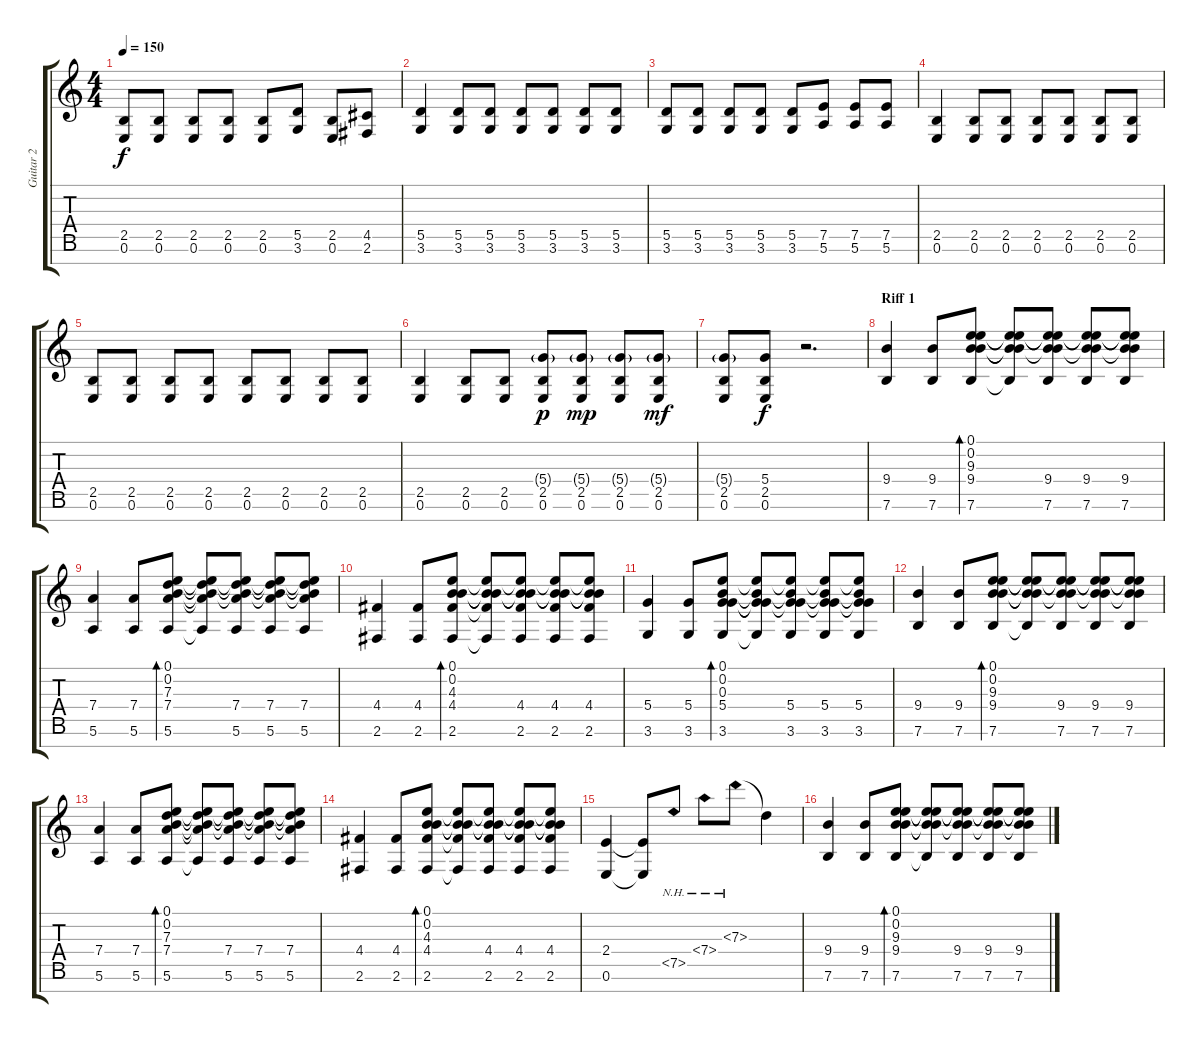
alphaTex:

\track ("Guitar 2" "Guitar 2") {instrument overdrivenguitar}
\staff {score tabs}
\tuning (E4 B3 G3 D3 A2 E2 B1) {hide}
\ts (4 4)
\tempo 150
\clef g2
\ks c
(2.5 0.6).8{dy f} (2.5 0.6).8 (2.5 0.6).8 (2.5 0.6).8 (2.5 0.6).8 (5.5 3.6).8 (2.5 0.6).8 (4.5 2.6).8 |
(5.5 3.6).4 (5.5 3.6).8 (5.5 3.6).8 (5.5 3.6).8 (5.5 3.6).8 (5.5 3.6).8 (5.5 3.6).8 |
(5.5 3.6).8 (5.5 3.6).8 (5.5 3.6).8 (5.5 3.6).8 (5.5 3.6).8 (7.5 5.6).8 (7.5 5.6).8 (7.5 5.6).8 |
(2.5 0.6).4 (2.5 0.6).8 (2.5 0.6).8 (2.5 0.6).8 (2.5 0.6).8 (2.5 0.6).8 (2.5 0.6).8 |
(2.5 0.6).8 (2.5 0.6).8 (2.5 0.6).8 (2.5 0.6).8 (2.5 0.6).8 (2.5 0.6).8 (2.5 0.6).8 (2.5 0.6).8 |
(2.5 0.6).4 (2.5 0.6).8 (2.5 0.6).8 (5.4{g} 2.5 0.6).8{dy p} (5.4{g} 2.5 0.6).8{dy mp} (5.4{g} 2.5 0.6).8 (5.4{g} 2.5 0.6).8{dy mf} |
(5.4{g} 2.5 0.6).8 (5.4 2.5 0.6).8{dy f} r.2{d} |
\section ("" "Riff 1")
(9.4 7.6).4{instrument distortionguitar} (9.4 7.6).8 (0.1 0.2 9.3 9.4 7.6).8{bd 120} (0.1{t} 0.2{t} 9.3{t} 9.4{t} 7.6{t}).8 (0.1{t} 0.2{t} 9.3{t} 9.4 7.6).8 (0.1{t} 0.2{t} 9.3{t} 9.4 7.6).8 (0.1{t} 0.2{t} 9.3{t} 9.4 7.6).8 |
(7.4 5.6).4 (7.4 5.6).8 (0.1 0.2 7.3 7.4 5.6).8{bd 120} (0.1{t} 0.2{t} 7.3{t} 7.4{t} 5.6{t}).8 (0.1{t} 0.2{t} 7.3{t} 7.4 5.6).8 (0.1{t} 0.2{t} 7.3{t} 7.4 5.6).8 (0.1{t} 0.2{t} 7.3{t} 7.4 5.6).8 |
(4.4 2.6).4 (4.4 2.6).8 (0.1 0.2 4.3 4.4 2.6).8{bd 120} (0.1{t} 0.2{t} 4.3{t} 4.4{t} 2.6{t}).8 (0.1{t} 0.2{t} 4.3{t} 4.4 2.6).8 (0.1{t} 0.2{t} 4.3{t} 4.4 2.6).8 (0.1{t} 0.2{t} 4.3{t} 4.4 2.6).8 |
(5.4 3.6).4 (5.4 3.6).8 (0.1 0.2 0.3 5.4 3.6).8{bd 120} (0.1{t} 0.2{t} 0.3{t} 5.4{t} 3.6{t}).8 (0.1{t} 0.2{t} 0.3{t} 5.4 3.6).8 (0.1{t} 0.2{t} 0.3{t} 5.4 3.6).8 (0.1{t} 0.2{t} 0.3{t} 5.4 3.6).8 |
(9.4 7.6).4 (9.4 7.6).8 (0.1 0.2 9.3 9.4 7.6).8{bd 120} (0.1{t} 0.2{t} 9.3{t} 9.4{t} 7.6{t}).8 (0.1{t} 0.2{t} 9.3{t} 9.4 7.6).8 (0.1{t} 0.2{t} 9.3{t} 9.4 7.6).8 (0.1{t} 0.2{t} 9.3{t} 9.4 7.6).8 |
(7.4 5.6).4 (7.4 5.6).8 (0.1 0.2 7.3 7.4 5.6).8{bd 120} (0.1{t} 0.2{t} 7.3{t} 7.4{t} 5.6{t}).8 (0.1{t} 0.2{t} 7.3{t} 7.4 5.6).8 (0.1{t} 0.2{t} 7.3{t} 7.4 5.6).8 (0.1{t} 0.2{t} 7.3{t} 7.4 5.6).8 |
(4.4 2.6).4 (4.4 2.6).8 (0.1 0.2 4.3 4.4 2.6).8{bd 120} (0.1{t} 0.2{t} 4.3{t} 4.4{t} 2.6{t}).8 (0.1{t} 0.2{t} 4.3{t} 4.4 2.6).8 (0.1{t} 0.2{t} 4.3{t} 4.4 2.6).8 (0.1{t} 0.2{t} 4.3{t} 4.4 2.6).8 |
(2.4 0.6).4 (2.4{t} 0.6{t}).8 7.5{nh}.8 7.4{nh}.8 7.3{nh}.8 7.3{t}.4 |
(9.4 7.6).4{instrument distortionguitar} (9.4 7.6).8 (0.1 0.2 9.3 9.4 7.6).8{bd 120} (0.1{t} 0.2{t} 9.3{t} 9.4{t} 7.6{t}).8 (0.1{t} 0.2{t} 9.3{t} 9.4 7.6).8 (0.1{t} 0.2{t} 9.3{t} 9.4 7.6).8 (0.1{t} 0.2{t} 9.3{t} 9.4 7.6).8
